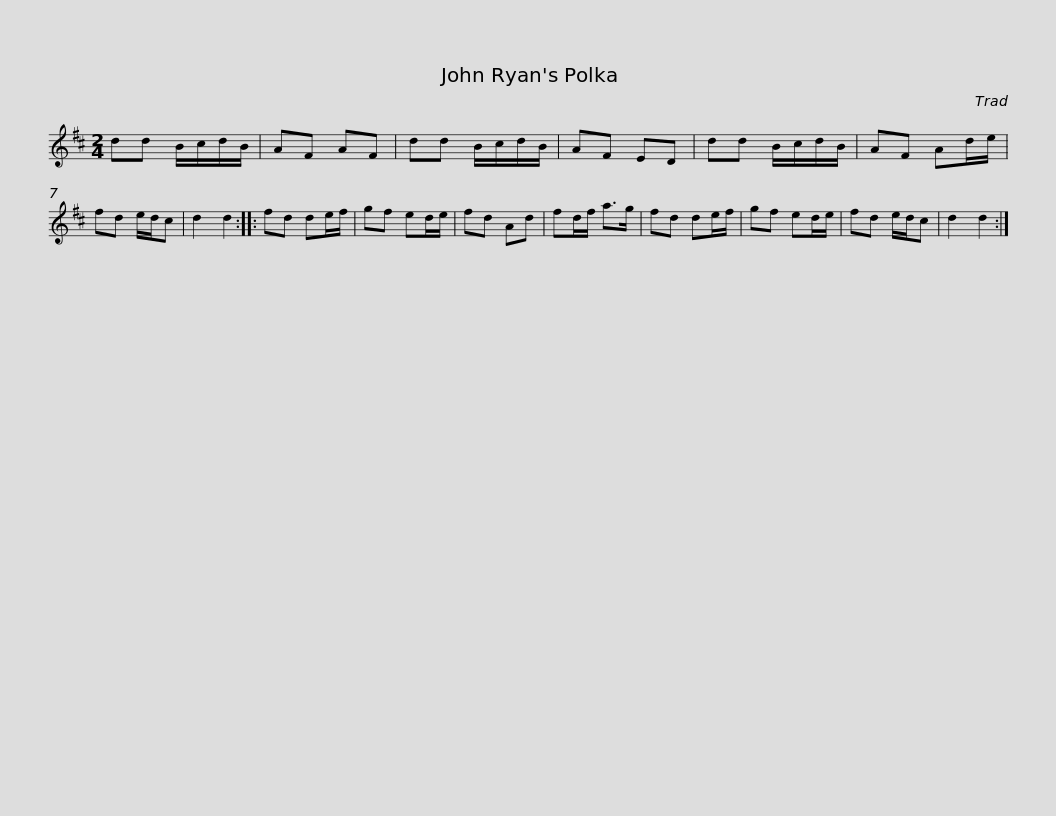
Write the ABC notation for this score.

X:1
L:1/8
M:2/4
I:linebreak $
K:D
V:1 treble
V:1
 dd B/c/d/B/ | AF AF | dd B/c/d/B/ | AF ED | dd B/c/d/B/ | %5
 AF Ad/e/ | fd e/d/c | d2 d2 :: fd de/f/ |$ gf ed/e/ | %10
 fd Ad | fd/f/ a>g | fd de/f/ | gf ed/e/ | fd e/d/c | %15
 d2 d2 :| %16
